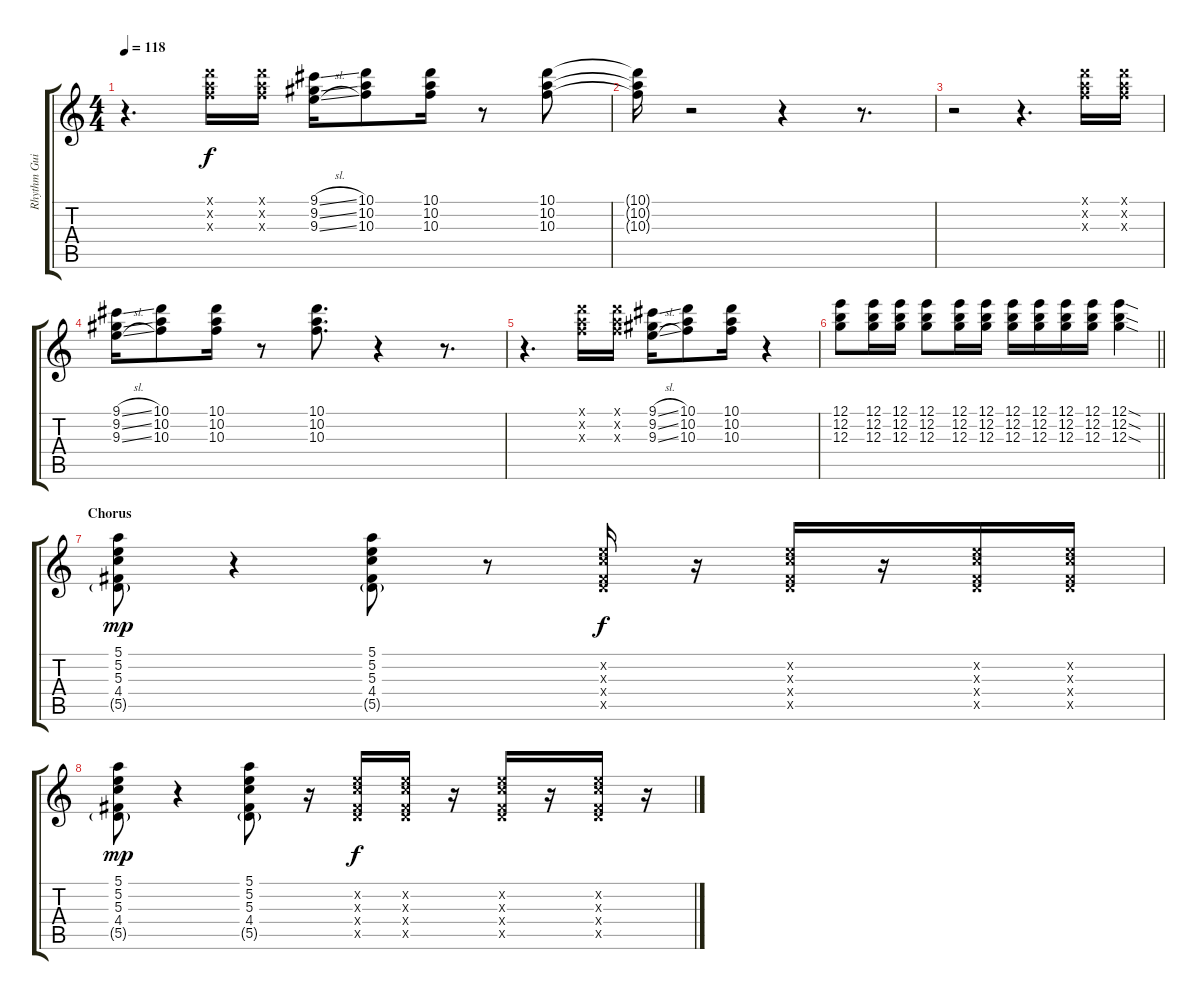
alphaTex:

\track ("Rhythm Guitar" "Rhythm Gui") {instrument electricguitarclean}
\staff {score tabs}
\tuning (E4 B3 G3 D3 A2 E2) {hide}
\ts (4 4)
\tempo 118
\clef g2
\ks c
r.4{d dy f} (10.1{x} 10.2{x} 10.3{x}).16 (10.1{x} 10.2{x} 10.3{x}).16 (9.1{sl} 9.2{sl} 9.3{sl}).16 (10.1 10.2 10.3).8 (10.1 10.2 10.3).16 r.8 (10.1 10.2 10.3).8 |
(10.1{t} 10.2{t} 10.3{t}).16 r.2 r.4 r.8{d} |
r.2 r.4{d} (10.1{x} 10.2{x} 10.3{x}).16 (10.1{x} 10.2{x} 10.3{x}).16 |
(9.1{sl} 9.2{sl} 9.3{sl}).16 (10.1 10.2 10.3).8 (10.1 10.2 10.3).16 r.8 (10.1 10.2 10.3).8{d} r.4 r.8{d} |
r.4{d} (10.1{x} 10.2{x} 10.3{x}).16 (10.1{x} 10.2{x} 10.3{x}).16 (9.1{sl} 9.2{sl} 9.3{sl}).16 (10.1 10.2 10.3).8 (10.1 10.2 10.3).16 r.4 |
\barLineRight lightlight
(12.1 12.2 12.3).8 (12.1 12.2 12.3).16 (12.1 12.2 12.3).16 (12.1 12.2 12.3).8 (12.1 12.2 12.3).16 (12.1 12.2 12.3).16 (12.1 12.2 12.3).16 (12.1 12.2 12.3).16 (12.1 12.2 12.3).16 (12.1 12.2 12.3).16 (12.1{sod} 12.2{sod} 12.3{sod}).4 |
\section ("" "Chorus")
(5.1 5.2 5.3 4.4 5.5{g}).8{dy mp} r.4 (5.1 5.2 5.3 4.4 5.5{g}).8 r.8 (5.2{x} 5.3{x} 4.4{x} 5.5{x}).16{dy f} r.16 (5.2{x} 5.3{x} 4.4{x} 5.5{x}).16 r.16 (5.2{x} 5.3{x} 4.4{x} 5.5{x}).16 (5.2{x} 5.3{x} 4.4{x} 5.5{x}).16 |
(5.1 5.2 5.3 4.4 5.5{g}).8{dy mp} r.4 (5.1 5.2 5.3 4.4 5.5{g}).8 r.16 (5.2{x} 5.3{x} 4.4{x} 5.5{x}).16{dy f} (5.2{x} 5.3{x} 4.4{x} 5.5{x}).16 r.16 (5.2{x} 5.3{x} 4.4{x} 5.5{x}).16 r.16 (5.2{x} 5.3{x} 4.4{x} 5.5{x}).16 r.16
